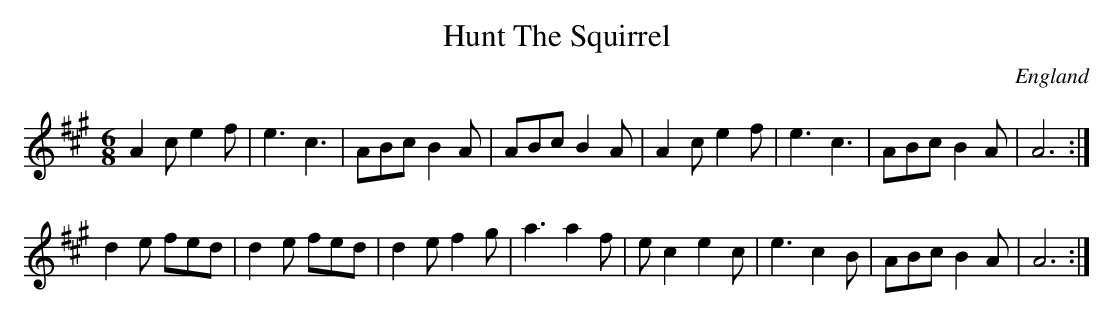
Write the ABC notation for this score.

X:1
T:Hunt The Squirrel
M:6/8
O:England
K:A major
A2c e2f | e3 c3 | ABc B2A | ABc B2A | A2c e2f | e3 c3 | ABc B2A | A6 :|
d2e fed | d2e fed | d2e f2g | a3 a2f | ec2 e2c | e3 c2B | ABc B2A | A6 :|
